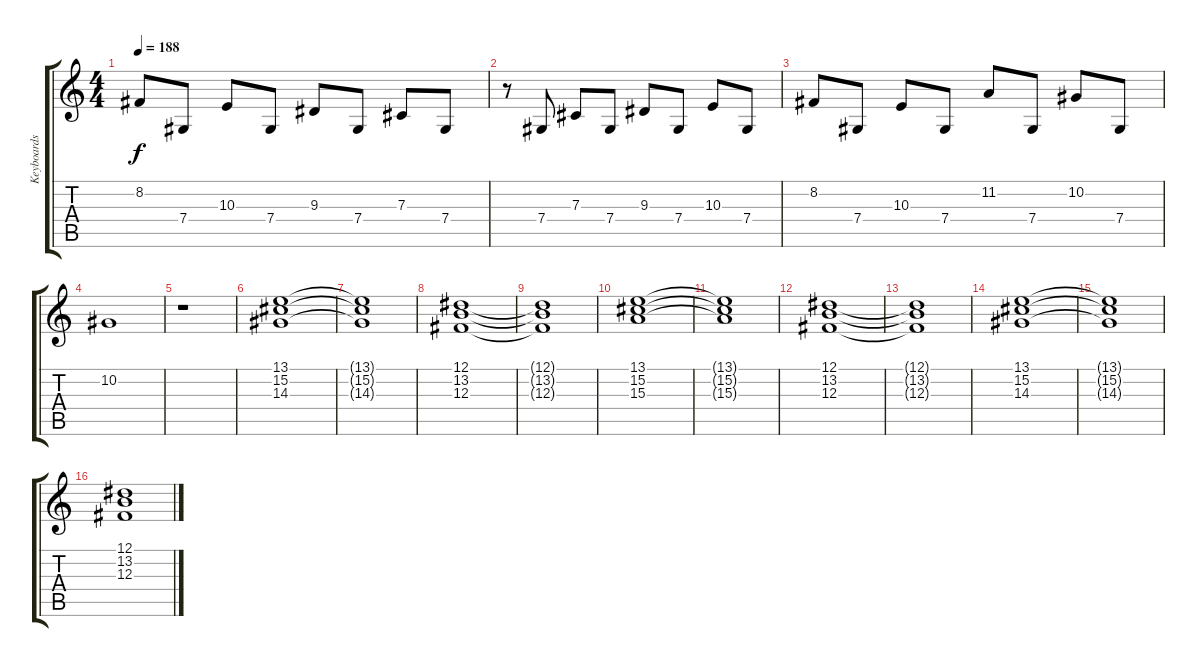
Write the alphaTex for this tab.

\track ("Keyboards" "Keyboards") {instrument harpsichord}
\staff {score tabs}
\tuning (Eb4 Bb3 Gb3 Db3 Ab2 Eb2) {hide}
\ts (4 4)
\tempo 188
\clef g2
\ks c
8.2.8{dy f} 7.4.8 10.3.8 7.4.8 9.3.8 7.4.8 7.3.8 7.4.8 |
r.8 7.4.8 7.3.8 7.4.8 9.3.8 7.4.8 10.3.8 7.4.8 |
8.2.8 7.4.8 10.3.8 7.4.8 11.2.8 7.4.8 10.2.8 7.4.8 |
10.2.1 |
r.1 |
(13.1 15.2 14.3).1{volume 7 instrument synthstrings1} |
(13.1{t} 15.2{t} 14.3{t}).1 |
(12.1 13.2 12.3).1 |
(12.1{t} 13.2{t} 12.3{t}).1 |
(13.1 15.2 15.3).1 |
(13.1{t} 15.2{t} 15.3{t}).1 |
(12.1 13.2 12.3).1 |
(12.1{t} 13.2{t} 12.3{t}).1 |
(13.1 15.2 14.3).1 |
(13.1{t} 15.2{t} 14.3{t}).1 |
(12.1 13.2 12.3).1
